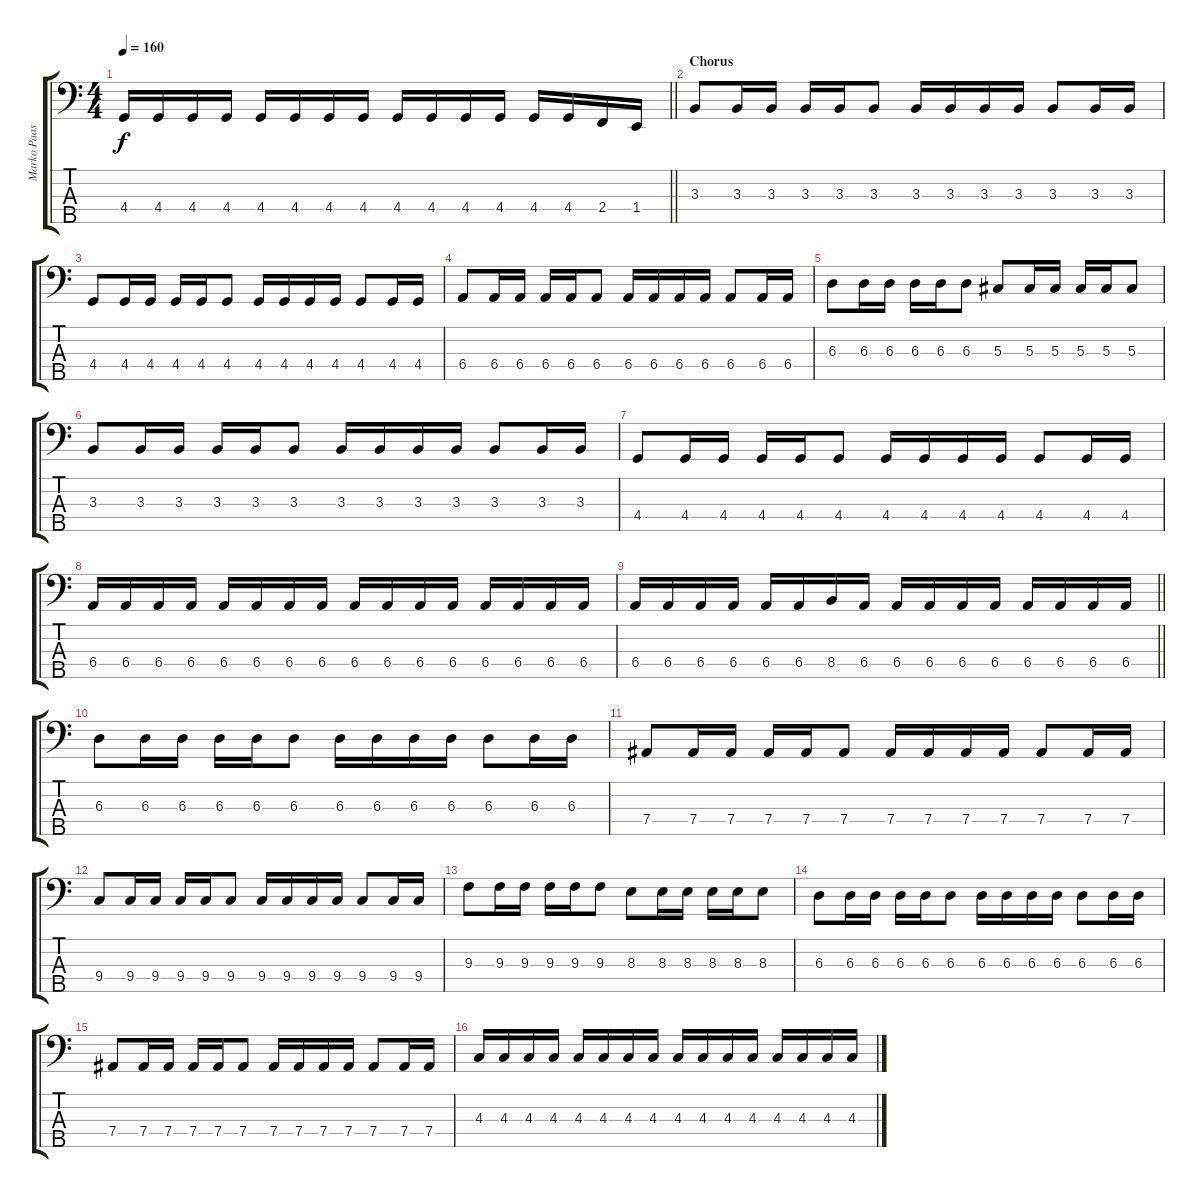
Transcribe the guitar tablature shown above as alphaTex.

\track ("Marko Paasikoski" "Marko Paas") {instrument electricbasspick}
\staff {score tabs}
\tuning (Gb2 Db2 Ab1 Eb1 Bb0) {hide}
\ts (4 4)
\tempo 160
\clef f4
\barLineRight lightlight
\ks c
4.4.16{dy f} 4.4.16 4.4.16 4.4.16 4.4.16 4.4.16 4.4.16 4.4.16 4.4.16 4.4.16 4.4.16 4.4.16 4.4.16 4.4.16 2.4.16 1.4.16 |
\section ("" "Chorus")
3.3.8 3.3.16 3.3.16 3.3.16 3.3.16 3.3.8 3.3.16 3.3.16 3.3.16 3.3.16 3.3.8 3.3.16 3.3.16 |
4.4.8 4.4.16 4.4.16 4.4.16 4.4.16 4.4.8 4.4.16 4.4.16 4.4.16 4.4.16 4.4.8 4.4.16 4.4.16 |
6.4.8 6.4.16 6.4.16 6.4.16 6.4.16 6.4.8 6.4.16 6.4.16 6.4.16 6.4.16 6.4.8 6.4.16 6.4.16 |
6.3.8 6.3.16 6.3.16 6.3.16 6.3.16 6.3.8 5.3.8 5.3.16 5.3.16 5.3.16 5.3.16 5.3.8 |
3.3.8 3.3.16 3.3.16 3.3.16 3.3.16 3.3.8 3.3.16 3.3.16 3.3.16 3.3.16 3.3.8 3.3.16 3.3.16 |
4.4.8 4.4.16 4.4.16 4.4.16 4.4.16 4.4.8 4.4.16 4.4.16 4.4.16 4.4.16 4.4.8 4.4.16 4.4.16 |
6.4.16 6.4.16 6.4.16 6.4.16 6.4.16 6.4.16 6.4.16 6.4.16 6.4.16 6.4.16 6.4.16 6.4.16 6.4.16 6.4.16 6.4.16 6.4.16 |
\barLineRight lightlight
6.4.16 6.4.16 6.4.16 6.4.16 6.4.16 6.4.16 8.4.16 6.4.16 6.4.16 6.4.16 6.4.16 6.4.16 6.4.16 6.4.16 6.4.16 6.4.16 |
6.3.8 6.3.16 6.3.16 6.3.16 6.3.16 6.3.8 6.3.16 6.3.16 6.3.16 6.3.16 6.3.8 6.3.16 6.3.16 |
7.4.8 7.4.16 7.4.16 7.4.16 7.4.16 7.4.8 7.4.16 7.4.16 7.4.16 7.4.16 7.4.8 7.4.16 7.4.16 |
9.4.8 9.4.16 9.4.16 9.4.16 9.4.16 9.4.8 9.4.16 9.4.16 9.4.16 9.4.16 9.4.8 9.4.16 9.4.16 |
9.3.8 9.3.16 9.3.16 9.3.16 9.3.16 9.3.8 8.3.8 8.3.16 8.3.16 8.3.16 8.3.16 8.3.8 |
6.3.8 6.3.16 6.3.16 6.3.16 6.3.16 6.3.8 6.3.16 6.3.16 6.3.16 6.3.16 6.3.8 6.3.16 6.3.16 |
7.4.8 7.4.16 7.4.16 7.4.16 7.4.16 7.4.8 7.4.16 7.4.16 7.4.16 7.4.16 7.4.8 7.4.16 7.4.16 |
4.3.16 4.3.16 4.3.16 4.3.16 4.3.16 4.3.16 4.3.16 4.3.16 4.3.16 4.3.16 4.3.16 4.3.16 4.3.16 4.3.16 4.3.16 4.3.16
